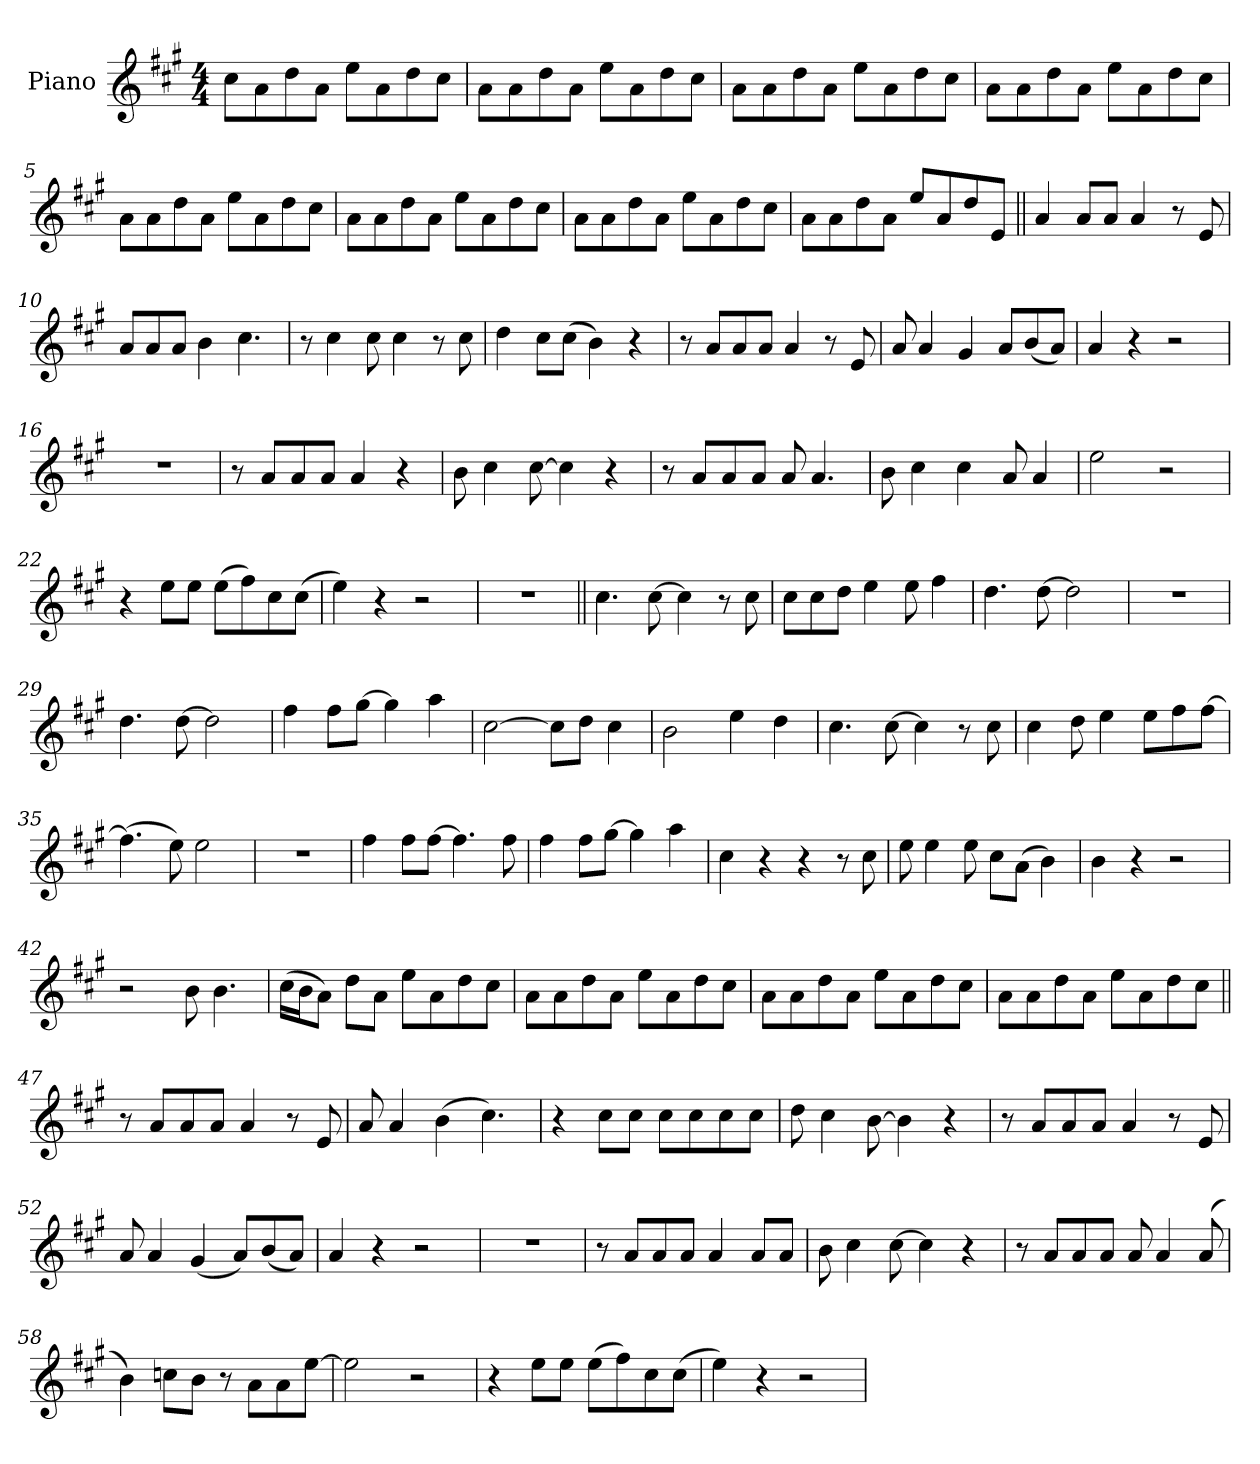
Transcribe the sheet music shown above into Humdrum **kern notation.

**kern
*part1
*staff1
*I"Piano
*I'Pno.
*clefG2
*k[f#c#g#]
*M4/4
=1
8cc#!L
8a!
8dd!
8a!J
8ee!L
8a!
8dd!
8cc#!J
=2
8a!L
8a!
8dd!
8a!J
8ee!L
8a!
8dd!
8cc#!J
=3
8a!L
8a!
8dd!
8a!J
8ee!L
8a!
8dd!
8cc#!J
=4
8a!L
8a!
8dd!
8a!J
8ee!L
8a!
8dd!
8cc#!J
=5
8a!L
8a!
8dd!
8a!J
8ee!L
8a!
8dd!
8cc#!J
=6
8a!L
8a!
8dd!
8a!J
8ee!L
8a!
8dd!
8cc#!J
=7
8a!L
8a!
8dd!
8a!J
8ee!L
8a!
8dd!
8cc#!J
=8
8a!L
8a!
8dd!
8a!J
8ee!L
8a!
8dd!
8eJ
=9||
4a
8aL
8aJ
4a
8r
8e
=10
8aL
8a
8aJ
4b
4.cc#
=11
8r
4cc#
8cc#
4cc#
8r
8cc#
=12
4dd
8cc#L
(8cc#J
4b)
4r
=13
8r
8aL
8a
8aJ
4a
8r
8e
=14
8a
4a
4g#
8aL
(8b
8aJ)
=15
4a
4r
2r
=16
1r
=17
8r
8aL
8a
8aJ
4a
4r
=18
8b
4cc#
[8cc#
4cc#]
4r
=19
8r
8aL
8a
8aJ
8a
4.a
=20
8b
4cc#
4cc#
8a
4a
=21
2ee
2r
=22
4r
8eeL
8eeJ
(8eeL
8ff#)
8cc#
(8cc#J
=23
4ee)
4r
2r
=24
1r
=25||
4.cc#
[8cc#
4cc#]
8r
8cc#
=26
8cc#L
8cc#
8ddJ
4ee
8ee
4ff#
=27
4.dd
[8dd
2dd]
=28
1r
=29
4.dd
[8dd
2dd]
=30
4ff#
8ff#L
[8gg#J
4gg#]
4aa
=31
[2cc#
8cc#L]
8ddJ
4cc#
=32
2b
4ee
4dd
=33
4.cc#
[8cc#
4cc#]
8r
8cc#
=34
4cc#
8dd
4ee
8eeL
8ff#
[8ff#J
=35
(4.ff#]
8ee)
2ee
=36
1r
=37
4ff#
8ff#L
[8ff#J
4.ff#]
8ff#
=38
4ff#
8ff#L
[8gg#J
4gg#]
4aa
=39
4cc#
4r
4r
8r
8cc#
=40
8ee
4ee
8ee
8cc#L
(8aJ
4b)
=41
4b
4r
2r
=42
2r
8b
4.b
=43
(16cc#LL
16bJ
8aJ)
8dd!L
8a!J
8ee!L
8a!
8dd!
8cc#!J
=44
8a!L
8a!
8dd!
8a!J
8ee!L
8a!
8dd!
8cc#!J
=45
8a!L
8a!
8dd!
8a!J
8ee!L
8a!
8dd!
8cc#!J
=46
8a!L
8a!
8dd!
8a!J
8ee!L
8a!
8dd!
8cc#!J
=47||
8r
8aL
8a
8aJ
4a
8r
8e
=48
8a
4a
(4b
4.cc#)
=49
4r
8cc#L
8cc#J
8cc#L
8cc#
8cc#
8cc#J
=50
8dd
4cc#
[8b
4b]
4r
=51
8r
8aL
8a
8aJ
4a
8r
8e
=52
8a
4a
(4g#
8aL)
(8b
8aJ)
=53
4a
4r
2r
=54
1r
=55
8r
8aL
8a
8aJ
4a
8aL
8aJ
=56
8b
4cc#
[8cc#
4cc#]
4r
=57
8r
8aL
8a
8aJ
8a
4a
(8a
=58
4b)
8ccnL
8bJ
8r
8aL
8a
[8eeJ
=59
2ee]
2r
=60
4r
8eeL
8eeJ
(8eeL
8ff#)
8cc#
(8cc#J
=61
4ee)
4r
2r
=
*-
